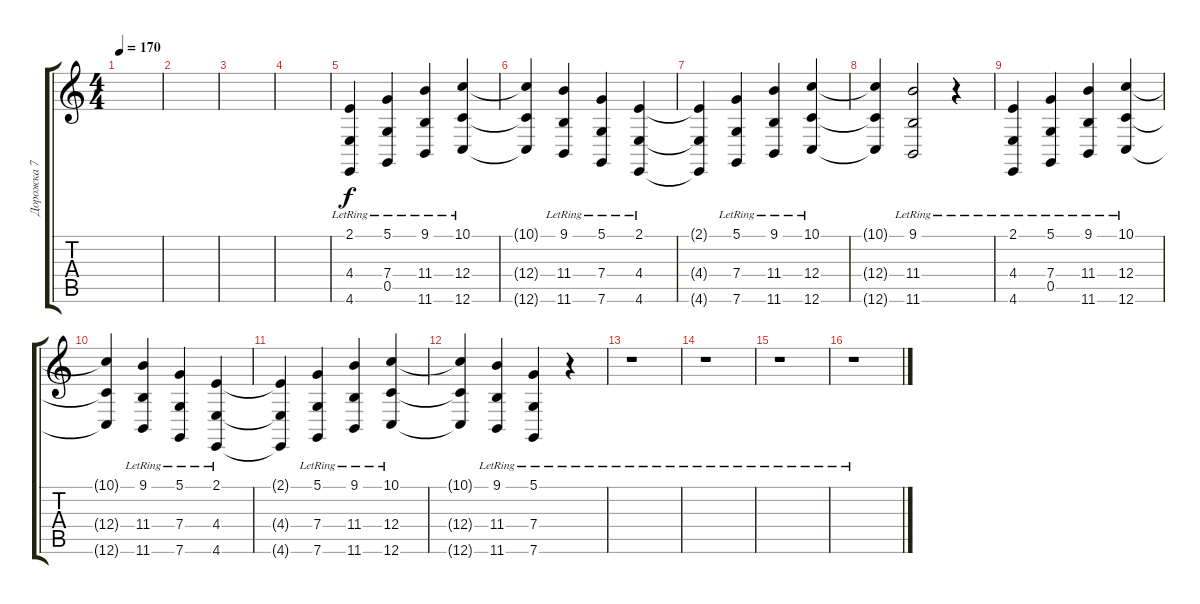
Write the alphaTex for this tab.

\track ("Дорожка 7" "Дорожка 7") {instrument stringensemble1}
\staff {score tabs}
\tuning (D4 A3 F3 C3 G2 C2) {hide}
\ts (4 4)
\tempo 170
\clef g2
\ks c
|
|
|
|
(2.1{lr} 4.4 4.6).4{volume 16} (5.1{lr} 7.4 0.5).4 (9.1{lr} 11.4 11.6).4 (10.1{lr} 12.4 12.6).4 |
(10.1{t} 12.4{t} 12.6{t}).4 (9.1{lr} 11.4 11.6).4 (5.1{lr} 7.4 7.6).4 (2.1{lr} 4.4 4.6).4 |
(2.1{t} 4.4{t} 4.6{t}).4 (5.1{lr} 7.4 7.6).4 (9.1{lr} 11.4 11.6).4 (10.1{lr} 12.4 12.6).4 |
(10.1{t} 12.4{t} 12.6{t}).4 (9.1{lr} 11.4 11.6).2 r.4 |
(2.1{lr} 4.4 4.6).4 (5.1{lr} 7.4 0.5).4 (9.1{lr} 11.4 11.6).4 (10.1{lr} 12.4 12.6).4 |
(10.1{t} 12.4{t} 12.6{t}).4 (9.1{lr} 11.4 11.6).4 (5.1{lr} 7.4 7.6).4 (2.1{lr} 4.4 4.6).4 |
(2.1{t} 4.4{t} 4.6{t}).4 (5.1{lr} 7.4 7.6).4 (9.1{lr} 11.4 11.6).4 (10.1{lr} 12.4 12.6).4 |
(10.1{t} 12.4{t} 12.6{t}).4 (9.1{lr} 11.4 11.6).4 (5.1{lr} 7.4 7.6).4 r.4 |
r.1 |
r.1 |
r.1 |
r.1
